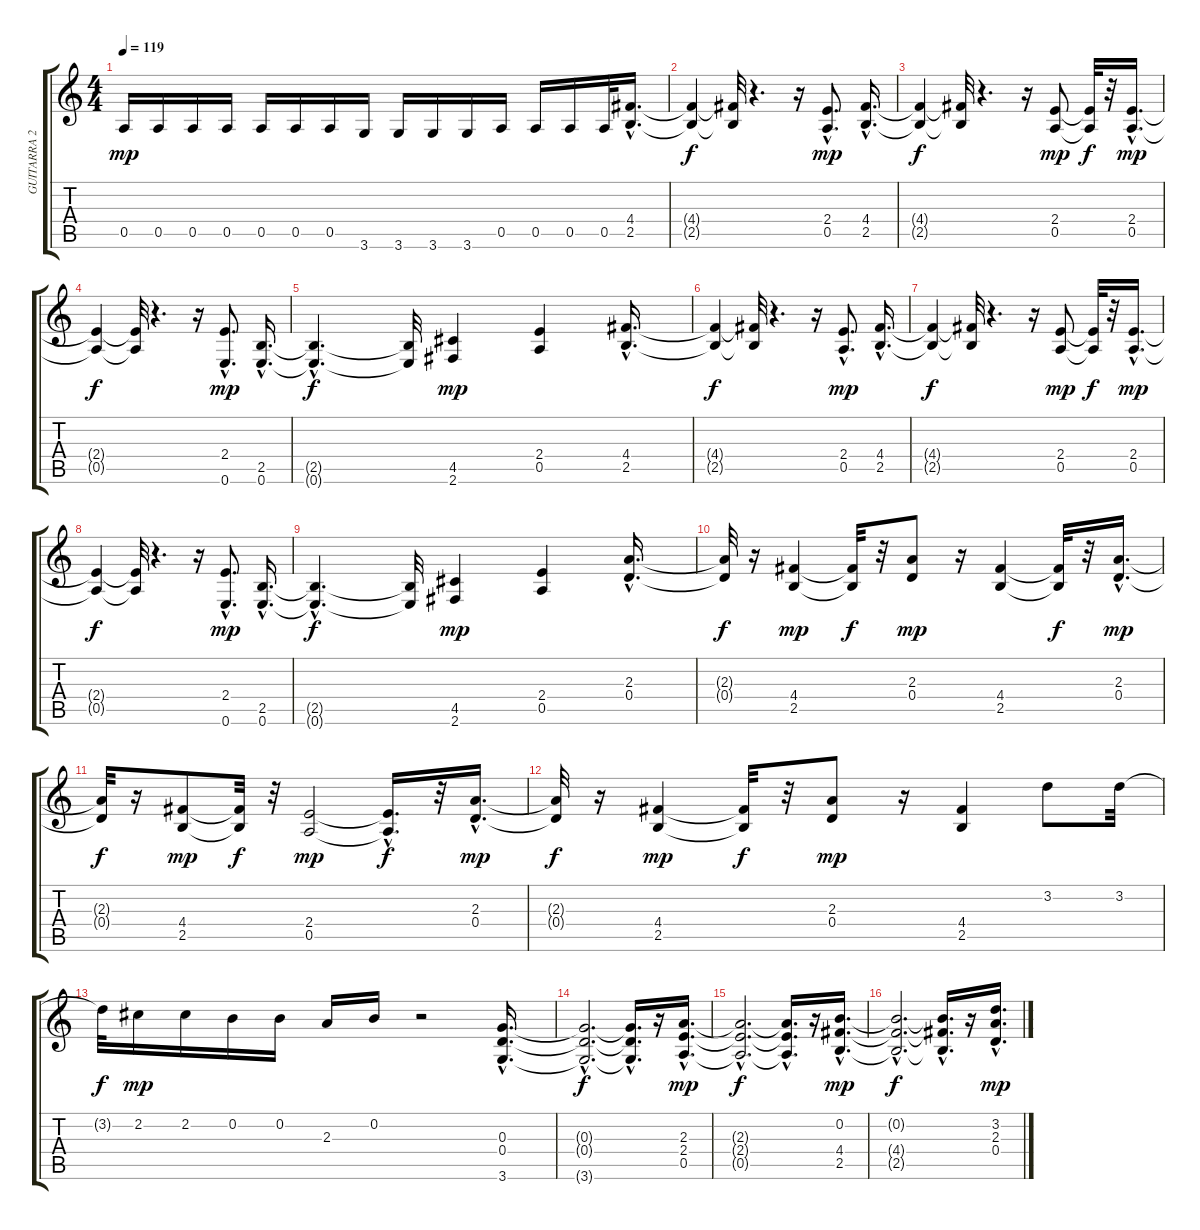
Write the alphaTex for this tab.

\track ("GUITARRA 2" "GUITARRA 2") {instrument distortionguitar}
\staff {score tabs}
\tuning (E4 B3 G3 D3 A2 E2) {hide}
\ts (4 4)
\tempo 119
\clef g2
\ks c
0.5.16{dy mp} 0.5.16 0.5.16 0.5.16 0.5.16 0.5.16 0.5.16 3.6.16 3.6.16 3.6.16 3.6.16 0.5.16 0.5.16 0.5.16 0.5.32 (4.4{hac} 2.5{hac}).16{d} |
(4.4{t} 2.5{t}).4{dy f} (4.4{t} 2.5{t}).32 r.4{d} r.16 (2.4{hac} 0.5{hac}).8{d dy mp} (4.4{hac} 2.5{hac}).16{d} |
(4.4{t} 2.5{t}).4{dy f} (4.4{t} 2.5{t}).32 r.4{d} r.16 (2.4 0.5).8{dy mp} (2.4{t} 0.5{t}).32{dy f} r.32 (2.4{hac} 0.5{hac}).16{d dy mp} |
(2.4{t} 0.5{t}).4{dy f} (2.4{t} 0.5{t}).32 r.4{d} r.16 (2.4{hac} 0.6{hac}).8{d dy mp} (2.5{hac} 0.6{hac}).16{d} |
(2.5{hac t} 0.6{hac t}).4{d dy f} (2.5{t} 0.6{t}).32 (4.5 2.6).4{dy mp} (2.4 0.5).4 (4.4{hac} 2.5{hac}).16{d} |
(4.4{t} 2.5{t}).4{dy f} (4.4{t} 2.5{t}).32 r.4{d} r.16 (2.4{hac} 0.5{hac}).8{d dy mp} (4.4{hac} 2.5{hac}).16{d} |
(4.4{t} 2.5{t}).4{dy f} (4.4{t} 2.5{t}).32 r.4{d} r.16 (2.4 0.5).8{dy mp} (2.4{t} 0.5{t}).32{dy f} r.32 (2.4{hac} 0.5{hac}).16{d dy mp} |
(2.4{t} 0.5{t}).4{dy f} (2.4{t} 0.5{t}).32 r.4{d} r.16 (2.4{hac} 0.6{hac}).8{d dy mp} (2.5{hac} 0.6{hac}).16{d} |
(2.5{hac t} 0.6{hac t}).4{d dy f} (2.5{t} 0.6{t}).32 (4.5 2.6).4{dy mp} (2.4 0.5).4 (2.3{hac} 0.4{hac}).16{d} |
(2.3{t} 0.4{t}).32{dy f} r.16 (4.4 2.5).4{dy mp} (4.4{t} 2.5{t}).32{dy f} r.32 (2.3 0.4).8{dy mp} r.16 (4.4 2.5).4 (4.4{t} 2.5{t}).32{dy f} r.32 (2.3{hac} 0.4{hac}).16{d dy mp} |
(2.3{t} 0.4{t}).32{dy f} r.16 (4.4 2.5).8{dy mp} (4.4{t} 2.5{t}).32{dy f} r.32 (2.4 0.5).2{dy mp} (2.4{hac t} 0.5{hac t}).16{d dy f} r.32 (2.3{hac} 0.4{hac}).16{d dy mp} |
(2.3{t} 0.4{t}).32{dy f} r.16 (4.4 2.5).4{dy mp} (4.4{t} 2.5{t}).32{dy f} r.32 (2.3 0.4).8{dy mp} r.16 (4.4 2.5).4 3.2.8 3.2.32 |
3.2{t}.32{dy f} 2.2.16{dy mp} 2.2.16 0.2.16 0.2.16 2.3.16 0.2.16 r.2 (0.3{hac} 0.4{hac} 3.6{hac}).16{d} |
(0.3{hac t} 0.4{hac t} 3.6{hac t}).2{d dy f} (0.3{hac t} 0.4{hac t} 3.6{hac t}).16{d} r.16 (2.3{hac} 2.4{hac} 0.5{hac}).16{d dy mp} |
(2.3{hac t} 2.4{hac t} 0.5{hac t}).2{d dy f} (2.3{hac t} 2.4{hac t} 0.5{hac t}).16{d} r.16 (0.2{hac} 4.4{hac} 2.5{hac}).16{d dy mp} |
(0.2{hac t} 4.4{hac t} 2.5{hac t}).2{d dy f} (0.2{hac t} 4.4{hac t} 2.5{hac t}).16{d} r.16 (3.2{hac} 2.3{hac} 0.4{hac}).16{d dy mp}
